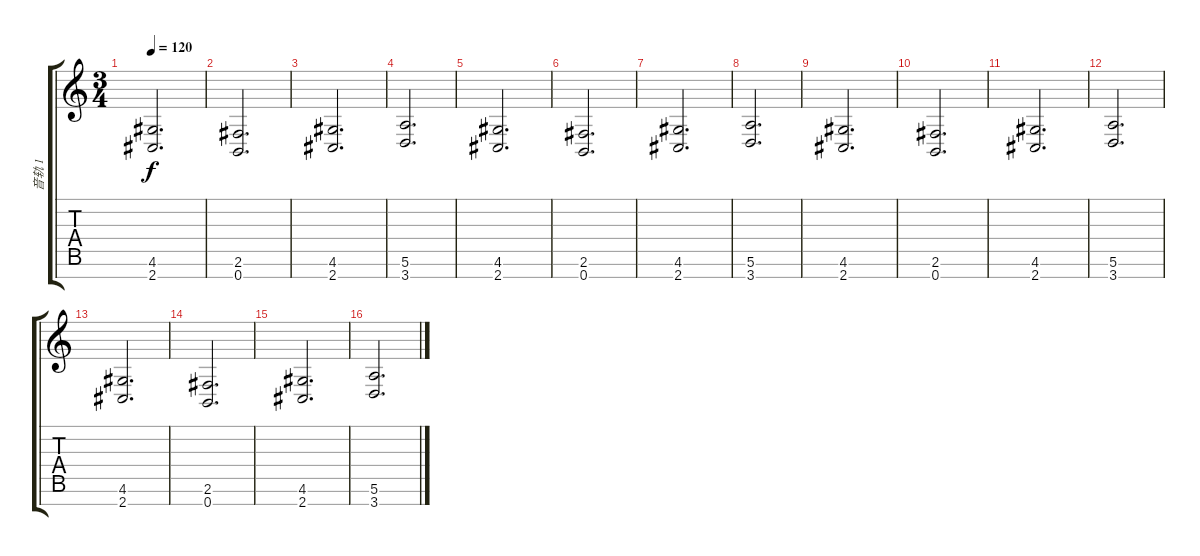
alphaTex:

\track ("音轨 1" "音轨 1") {instrument distortionguitar}
\staff {score tabs}
\tuning (E4 B3 G3 D3 A2 E2 B1) {hide}
\ts (3 4)
\tempo 120
\clef g2
\ks c
(4.6 2.7).2{d dy f} |
(2.6 0.7).2{d} |
(4.6 2.7).2{d} |
(5.6 3.7).2{d} |
(4.6 2.7).2{d} |
(2.6 0.7).2{d} |
(4.6 2.7).2{d} |
(5.6 3.7).2{d} |
(4.6 2.7).2{d} |
(2.6 0.7).2{d} |
(4.6 2.7).2{d} |
(5.6 3.7).2{d} |
(4.6 2.7).2{d} |
(2.6 0.7).2{d} |
(4.6 2.7).2{d} |
(5.6 3.7).2{d}
